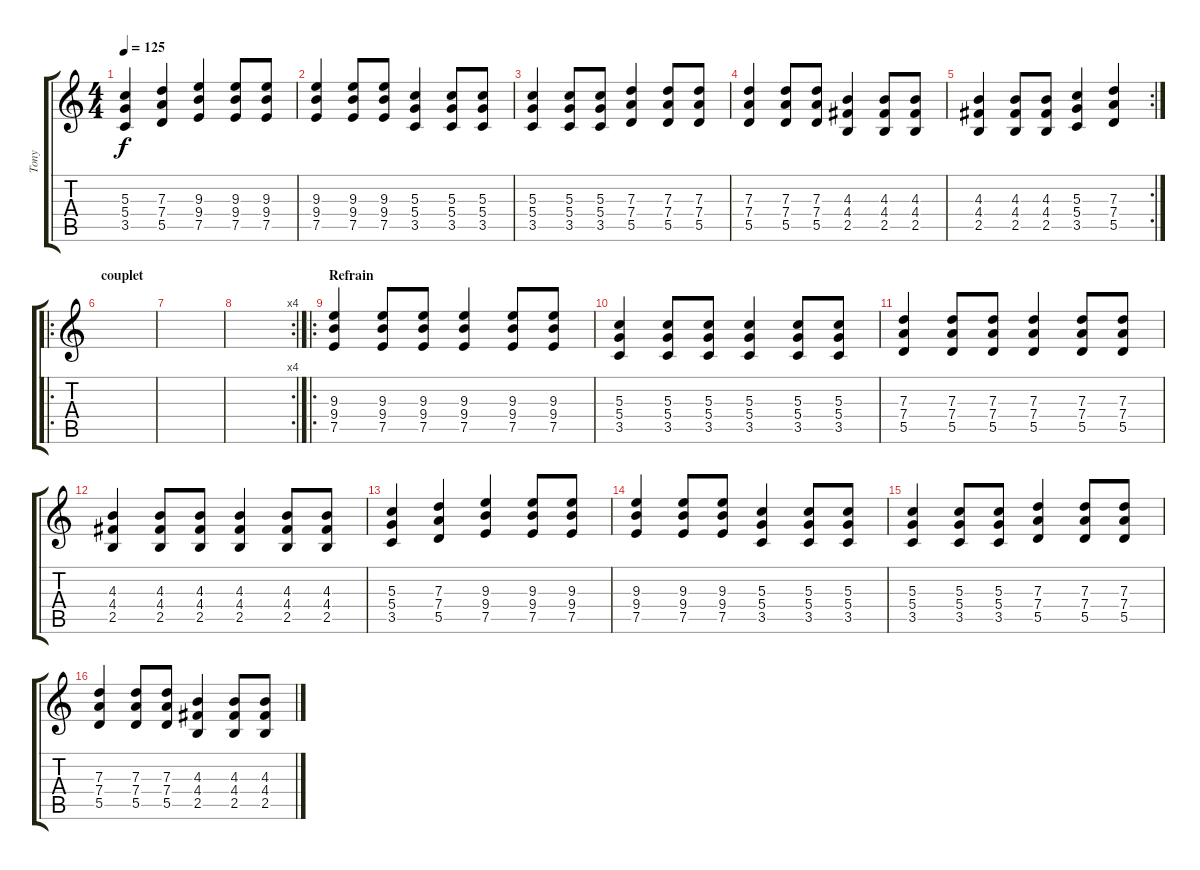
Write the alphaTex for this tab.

\track ("Tony" "Tony") {instrument distortionguitar}
\staff {score tabs}
\tuning (E4 B3 G3 D3 A2 E2) {hide}
\ts (4 4)
\tempo 125
\clef g2
\ks c
(5.3 5.4 3.5).4{dy f} (7.3 7.4 5.5).4 (9.3 9.4 7.5).4 (9.3 9.4 7.5).8 (9.3 9.4 7.5).8 |
(9.3 9.4 7.5).4 (9.3 9.4 7.5).8 (9.3 9.4 7.5).8 (5.3 5.4 3.5).4 (5.3 5.4 3.5).8 (5.3 5.4 3.5).8 |
(5.3 5.4 3.5).4 (5.3 5.4 3.5).8 (5.3 5.4 3.5).8 (7.3 7.4 5.5).4 (7.3 7.4 5.5).8 (7.3 7.4 5.5).8 |
(7.3 7.4 5.5).4 (7.3 7.4 5.5).8 (7.3 7.4 5.5).8 (4.3 4.4 2.5).4 (4.3 4.4 2.5).8 (4.3 4.4 2.5).8 |
\rc 2
(4.3 4.4 2.5).4 (4.3 4.4 2.5).8 (4.3 4.4 2.5).8 (5.3 5.4 3.5).4 (7.3 7.4 5.5).4 |
\ro
\section ("" "couplet")
|
|
\rc 4
|
\ro
\section ("" "Refrain")
(9.3 9.4 7.5).4 (9.3 9.4 7.5).8 (9.3 9.4 7.5).8 (9.3 9.4 7.5).4 (9.3 9.4 7.5).8 (9.3 9.4 7.5).8 |
(5.3 5.4 3.5).4 (5.3 5.4 3.5).8 (5.3 5.4 3.5).8 (5.3 5.4 3.5).4 (5.3 5.4 3.5).8 (5.3 5.4 3.5).8 |
(7.3 7.4 5.5).4 (7.3 7.4 5.5).8 (7.3 7.4 5.5).8 (7.3 7.4 5.5).4 (7.3 7.4 5.5).8 (7.3 7.4 5.5).8 |
(4.3 4.4 2.5).4 (4.3 4.4 2.5).8 (4.3 4.4 2.5).8 (4.3 4.4 2.5).4 (4.3 4.4 2.5).8 (4.3 4.4 2.5).8 |
(5.3 5.4 3.5).4 (7.3 7.4 5.5).4 (9.3 9.4 7.5).4 (9.3 9.4 7.5).8 (9.3 9.4 7.5).8 |
(9.3 9.4 7.5).4 (9.3 9.4 7.5).8 (9.3 9.4 7.5).8 (5.3 5.4 3.5).4 (5.3 5.4 3.5).8 (5.3 5.4 3.5).8 |
(5.3 5.4 3.5).4 (5.3 5.4 3.5).8 (5.3 5.4 3.5).8 (7.3 7.4 5.5).4 (7.3 7.4 5.5).8 (7.3 7.4 5.5).8 |
(7.3 7.4 5.5).4 (7.3 7.4 5.5).8 (7.3 7.4 5.5).8 (4.3 4.4 2.5).4 (4.3 4.4 2.5).8 (4.3 4.4 2.5).8
